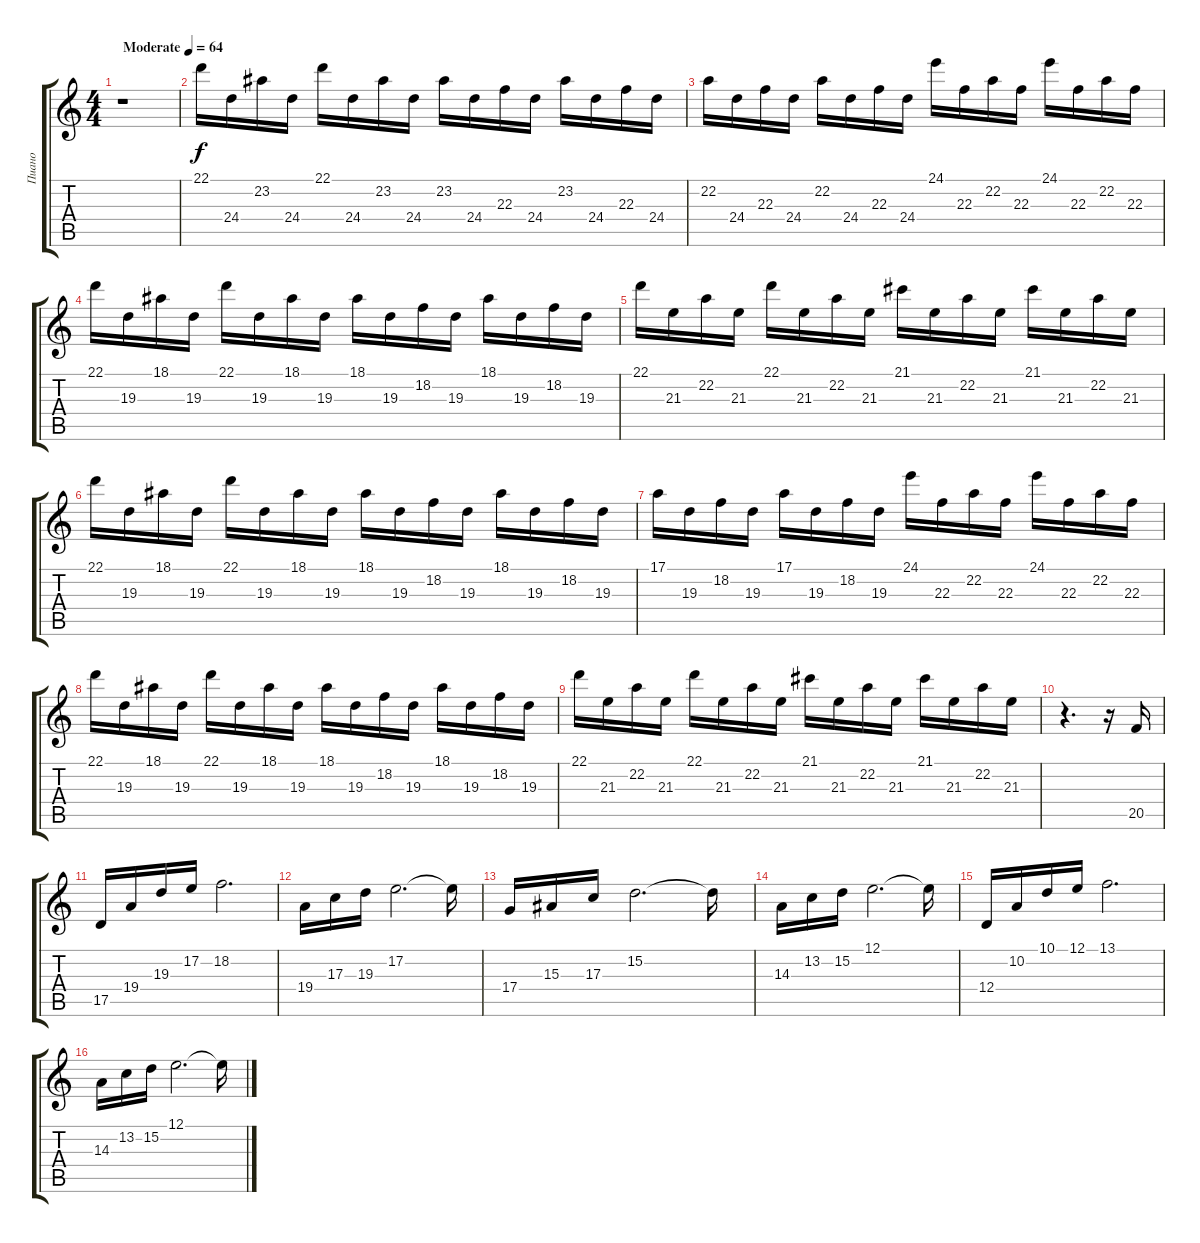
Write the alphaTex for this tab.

\track ("Пиано" "Пиано") {instrument acousticgrandpiano}
\staff {score tabs}
\tuning (E4 B3 G3 D3 A2 E2) {hide}
\ts (4 4)
\tempo (64 "Moderate")
\clef g2
\ks c
r.1{dy f instrument acousticgrandpiano} |
22.1.16{volume 10 balance 4 instrument acousticgrandpiano} 24.4.16 23.2.16 24.4.16 22.1.16 24.4.16 23.2.16 24.4.16 23.2.16 24.4.16 22.3.16 24.4.16 23.2.16 24.4.16 22.3.16 24.4.16 |
22.2.16 24.4.16 22.3.16 24.4.16 22.2.16 24.4.16 22.3.16 24.4.16 24.1.16 22.3.16 22.2.16 22.3.16 24.1.16 22.3.16 22.2.16 22.3.16 |
22.1.16 19.3.16 18.1.16 19.3.16 22.1.16 19.3.16 18.1.16 19.3.16 18.1.16 19.3.16 18.2.16 19.3.16 18.1.16 19.3.16 18.2.16 19.3.16 |
22.1.16 21.3.16 22.2.16 21.3.16 22.1.16 21.3.16 22.2.16 21.3.16 21.1.16 21.3.16 22.2.16 21.3.16 21.1.16 21.3.16 22.2.16 21.3.16 |
22.1.16 19.3.16 18.1.16 19.3.16 22.1.16 19.3.16 18.1.16 19.3.16 18.1.16 19.3.16 18.2.16 19.3.16 18.1.16 19.3.16 18.2.16 19.3.16 |
17.1.16 19.3.16 18.2.16 19.3.16 17.1.16 19.3.16 18.2.16 19.3.16 24.1.16 22.3.16 22.2.16 22.3.16 24.1.16 22.3.16 22.2.16 22.3.16 |
22.1.16 19.3.16 18.1.16 19.3.16 22.1.16 19.3.16 18.1.16 19.3.16 18.1.16 19.3.16 18.2.16 19.3.16 18.1.16 19.3.16 18.2.16 19.3.16 |
22.1.16 21.3.16 22.2.16 21.3.16 22.1.16 21.3.16 22.2.16 21.3.16 21.1.16 21.3.16 22.2.16 21.3.16 21.1.16 21.3.16 22.2.16 21.3.16 |
r.4{d} r.16 20.5.16{volume 6} |
17.5.16 19.4.16 19.3.16 17.2.16 18.2.2{d} |
19.4.16 17.3.16 19.3.16 17.2.2{d} 17.2{t}.16 |
17.4.16 15.3.16 17.3.16 15.2.2{d} 15.2{t}.16 |
14.3.16 13.2.16 15.2.16 12.1.2{d} 12.1{t}.16 |
12.4.16 10.2.16 10.1.16 12.1.16 13.1.2{d} |
14.3.16 13.2.16 15.2.16 12.1.2{d} 12.1{t}.16
